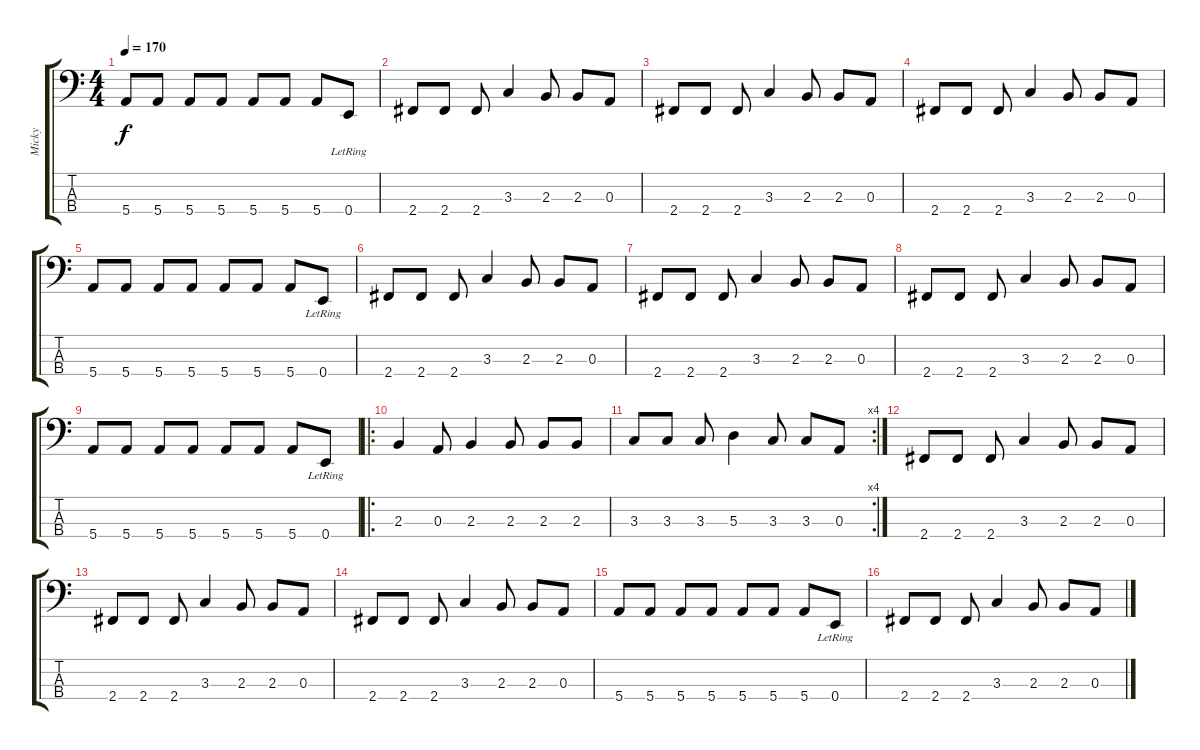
\track ("Micky" "Micky") {instrument electricbasspick}
\staff {score tabs}
\tuning (G2 D2 A1 E1) {hide}
\ts (4 4)
\tempo 170
\clef f4
\ks c
5.4.8{dy f} 5.4.8 5.4.8 5.4.8 5.4.8 5.4.8 5.4.8 0.4{lr}.8 |
2.4.8 2.4.8 2.4.8 3.3.4 2.3.8 2.3.8 0.3.8 |
2.4.8 2.4.8 2.4.8 3.3.4 2.3.8 2.3.8 0.3.8 |
2.4.8 2.4.8 2.4.8 3.3.4 2.3.8 2.3.8 0.3.8 |
5.4.8 5.4.8 5.4.8 5.4.8 5.4.8 5.4.8 5.4.8 0.4{lr}.8 |
2.4.8 2.4.8 2.4.8 3.3.4 2.3.8 2.3.8 0.3.8 |
2.4.8 2.4.8 2.4.8 3.3.4 2.3.8 2.3.8 0.3.8 |
2.4.8 2.4.8 2.4.8 3.3.4 2.3.8 2.3.8 0.3.8 |
5.4.8 5.4.8 5.4.8 5.4.8 5.4.8 5.4.8 5.4.8 0.4{lr}.8 |
\ro
2.3.4{instrument electricbasspick} 0.3.8 2.3.4 2.3.8 2.3.8 2.3.8 |
\rc 4
3.3.8 3.3.8 3.3.8 5.3.4 3.3.8 3.3.8 0.3.8 |
2.4.8 2.4.8 2.4.8 3.3.4 2.3.8 2.3.8 0.3.8 |
2.4.8 2.4.8 2.4.8 3.3.4 2.3.8 2.3.8 0.3.8 |
2.4.8 2.4.8 2.4.8 3.3.4 2.3.8 2.3.8 0.3.8 |
5.4.8 5.4.8 5.4.8 5.4.8 5.4.8 5.4.8 5.4.8 0.4{lr}.8 |
2.4.8 2.4.8 2.4.8 3.3.4 2.3.8 2.3.8 0.3.8
